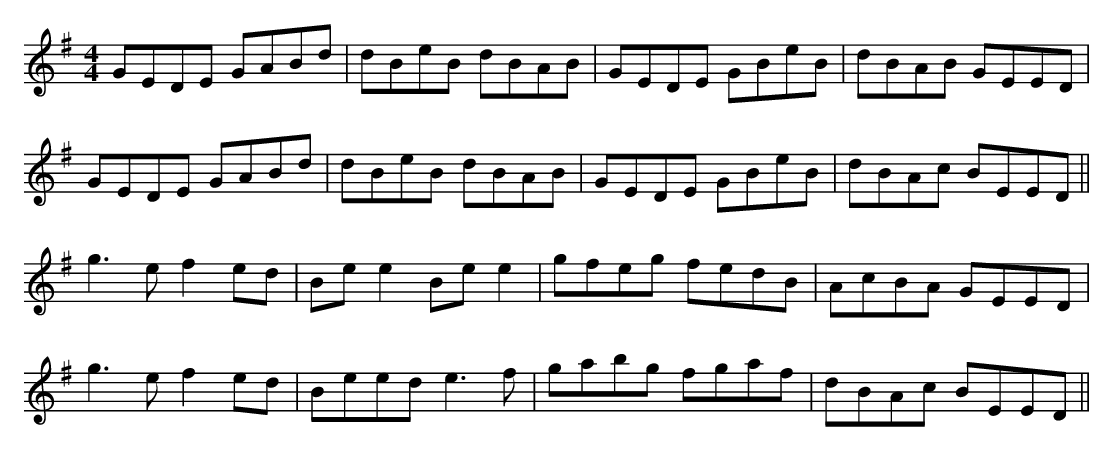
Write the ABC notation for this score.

X:1
M:4/4
K:G
GEDE GABd|dBeB dBAB|GEDE GBeB|dBAB GEED|
GEDE GABd|dBeB dBAB|GEDE GBeB|dBAc BEED||
g3e f2 ed|Be e2 Be e2|gfeg fedB|AcBA GEED|
g3e f2 ed|Beed e3f|gabg fgaf|dBAc BEED||
